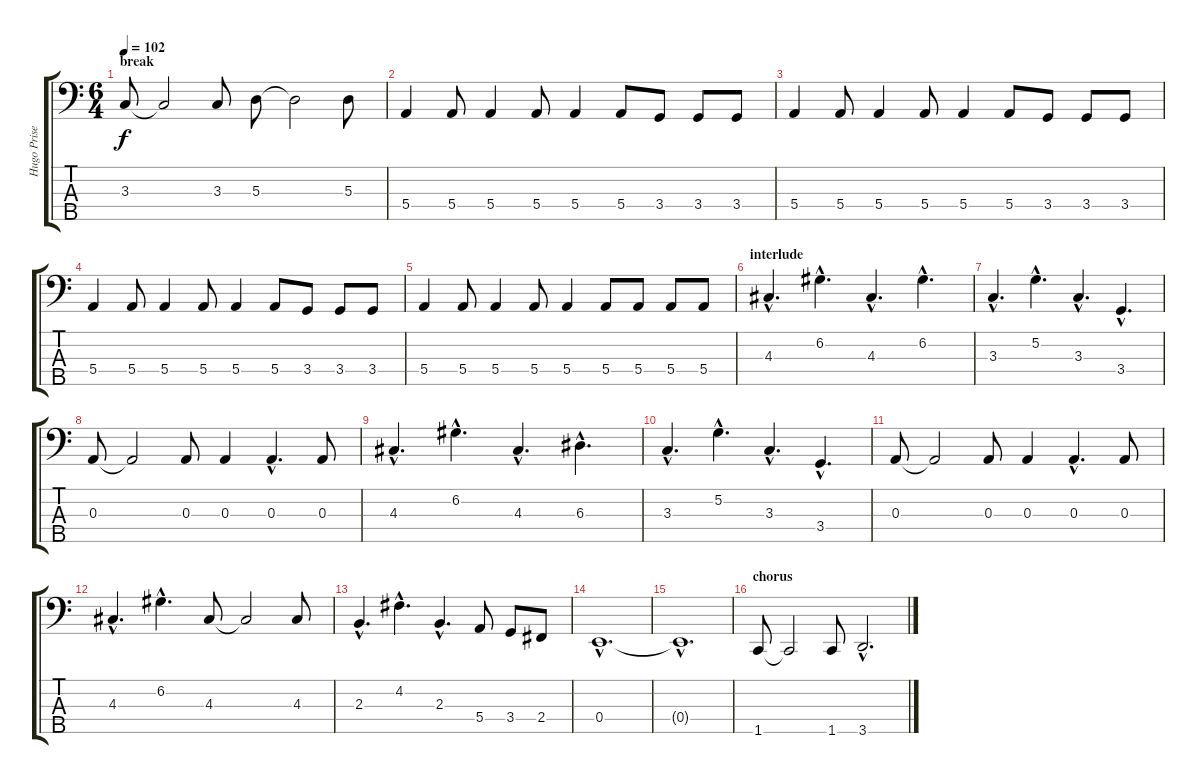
\track ("Hugo Prisen Geerligs" "Hugo Prise") {instrument electricbassfinger}
\staff {score tabs}
\tuning (G2 D2 A1 E1 B0) {hide}
\ts (6 4)
\section ("" "break")
\tempo 102
\clef f4
\ks c
3.3.8{dy f} 3.3{t}.2 3.3.8 5.3.8 5.3{t}.2 5.3.8 |
5.4.4 5.4.8 5.4.4 5.4.8 5.4.4 5.4.8 3.4.8 3.4.8 3.4.8 |
5.4.4 5.4.8 5.4.4 5.4.8 5.4.4 5.4.8 3.4.8 3.4.8 3.4.8 |
5.4.4 5.4.8 5.4.4 5.4.8 5.4.4 5.4.8 3.4.8 3.4.8 3.4.8 |
5.4.4 5.4.8 5.4.4 5.4.8 5.4.4 5.4.8 5.4.8 5.4.8 5.4.8 |
\section ("" "interlude")
4.3{hac}.4{d} 6.2{hac}.4{d} 4.3{hac}.4{d} 6.2{hac}.4{d} |
3.3{hac}.4{d} 5.2{hac}.4{d} 3.3{hac}.4{d} 3.4{hac}.4{d} |
0.3.8 0.3{t}.2 0.3.8 0.3.4 0.3{hac}.4{d} 0.3.8 |
4.3{hac}.4{d} 6.2{hac}.4{d} 4.3{hac}.4{d} 6.3{hac}.4{d} |
3.3{hac}.4{d} 5.2{hac}.4{d} 3.3{hac}.4{d} 3.4{hac}.4{d} |
0.3.8 0.3{t}.2 0.3.8 0.3.4 0.3{hac}.4{d} 0.3.8 |
4.3{hac}.4{d} 6.2{hac}.4{d} 4.3.8 4.3{t}.2 4.3.8 |
2.3{hac}.4{d} 4.2{hac}.4{d} 2.3{hac}.4{d} 5.4.8 3.4.8 2.4.8 |
0.4{hac}.1{d} |
0.4{hac t}.1{d} |
\section ("" "chorus")
1.5.8 1.5{t}.2 1.5.8 3.5{hac}.2{d}
